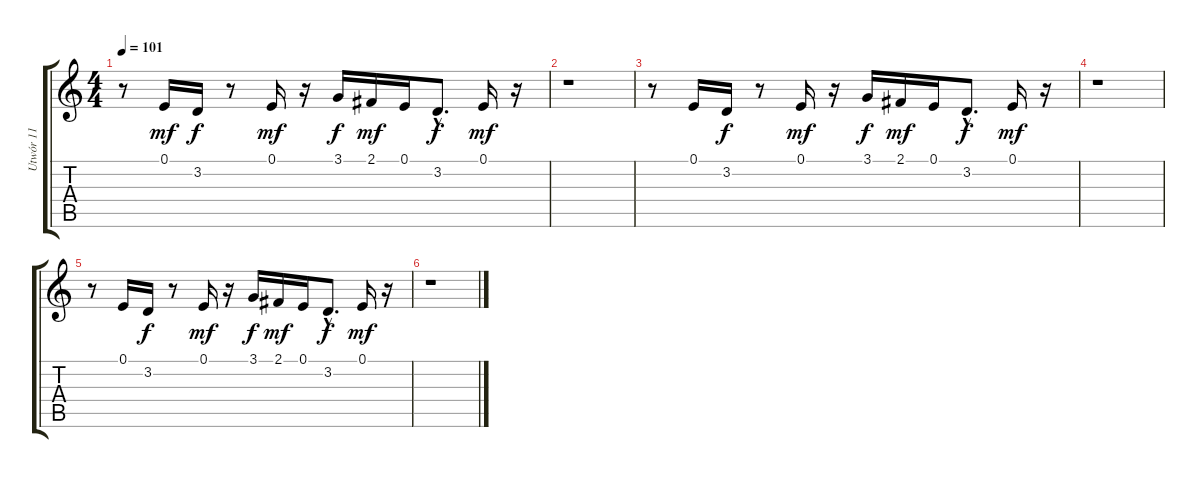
\track ("Utwór 11" "Utwór 11") {instrument lead2sawtooth}
\staff {score tabs}
\tuning (E4 B3 G3 D3 A2 E2) {hide}
\ts (4 4)
\tempo 101
\clef g2
\ks c
r.8{dy mf} 0.1.16 3.2.16{dy f} r.8 0.1.16{dy mf} r.16 3.1.16{dy f} 2.1.16{dy mf} 0.1.16 3.2{hac}.8{d dy f} 0.1.16{dy mf} r.16 |
r.1 |
r.8 0.1.16 3.2.16{dy f} r.8 0.1.16{dy mf} r.16 3.1.16{dy f} 2.1.16{dy mf} 0.1.16 3.2{hac}.8{d dy f} 0.1.16{dy mf} r.16 |
r.1 |
r.8 0.1.16 3.2.16{dy f} r.8 0.1.16{dy mf} r.16 3.1.16{dy f} 2.1.16{dy mf} 0.1.16 3.2{hac}.8{d dy f} 0.1.16{dy mf} r.16 |
r.1
